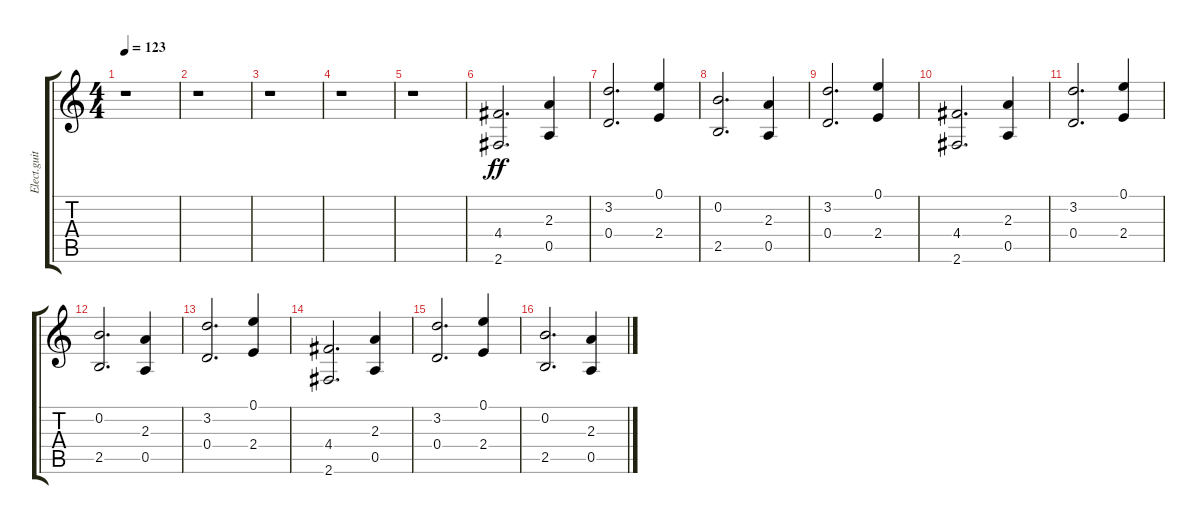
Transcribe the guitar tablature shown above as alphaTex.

\track ("Elect.guitar (clean)" "Elect.guit") {instrument distortionguitar}
\staff {score tabs}
\tuning (E4 B3 G3 D3 A2 E2) {hide}
\ts (4 4)
\tempo 123
\clef g2
\ks c
r.1{dy ff instrument distortionguitar} |
r.1 |
r.1 |
r.1 |
r.1 |
(4.4 2.6).2{d} (2.3 0.5).4 |
(3.2 0.4).2{d} (0.1 2.4).4 |
(0.2 2.5).2{d} (2.3 0.5).4 |
(3.2 0.4).2{d} (0.1 2.4).4 |
(4.4 2.6).2{d} (2.3 0.5).4 |
(3.2 0.4).2{d} (0.1 2.4).4 |
(0.2 2.5).2{d} (2.3 0.5).4 |
(3.2 0.4).2{d} (0.1 2.4).4 |
(4.4 2.6).2{d} (2.3 0.5).4 |
(3.2 0.4).2{d} (0.1 2.4).4 |
(0.2 2.5).2{d} (2.3 0.5).4
